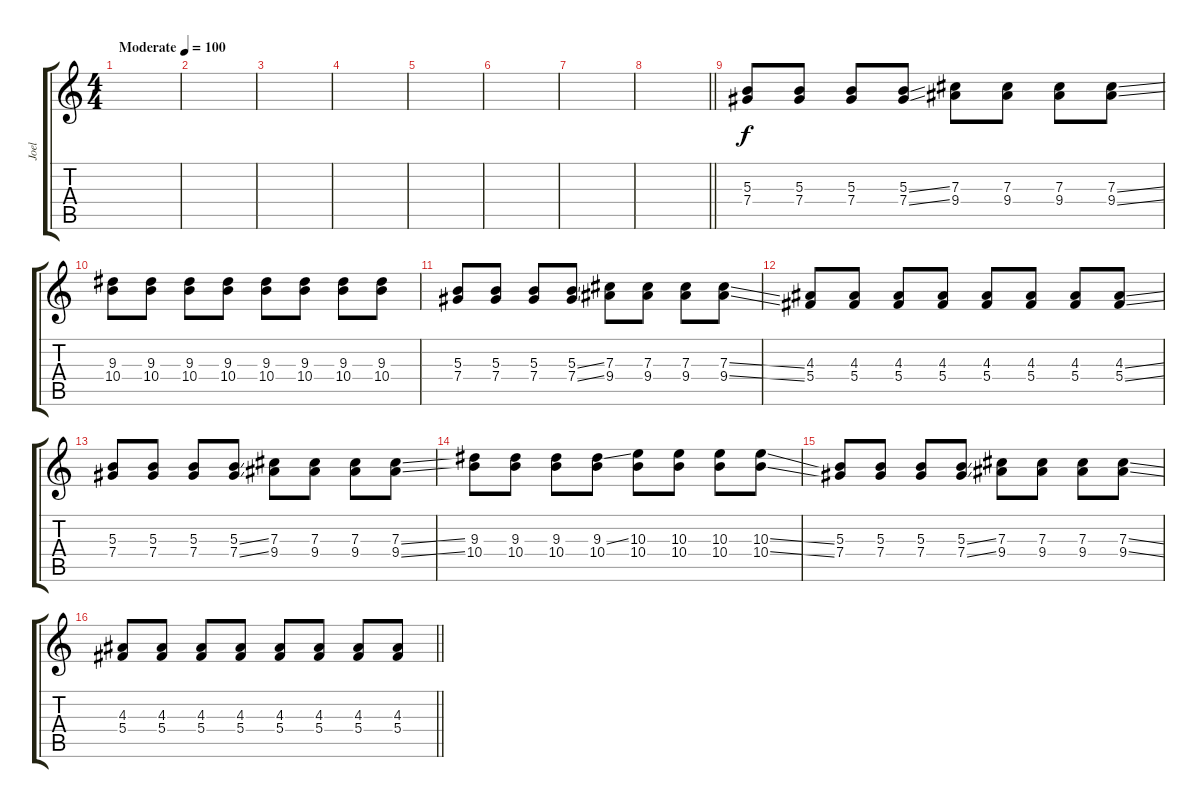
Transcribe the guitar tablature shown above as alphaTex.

\track ("Joel" "Joel") {instrument electricguitarjazz}
\staff {score tabs}
\tuning (Eb4 Bb3 Gb3 Db3 Ab2 Db2) {hide}
\ts (4 4)
\tempo (100 "Moderate")
\clef g2
\ks c
|
|
|
|
|
|
|
\barLineRight lightlight
|
\section ("" "")
(5.3 7.4).8 (5.3 7.4).8 (5.3 7.4).8 (5.3{ss} 7.4{ss}).8 (7.3 9.4).8 (7.3 9.4).8 (7.3 9.4).8 (7.3{ss} 9.4{ss}).8 |
(9.3 10.4).8 (9.3 10.4).8 (9.3 10.4).8 (9.3 10.4).8 (9.3 10.4).8 (9.3 10.4).8 (9.3 10.4).8 (9.3 10.4).8 |
(5.3 7.4).8 (5.3 7.4).8 (5.3 7.4).8 (5.3{ss} 7.4{ss}).8 (7.3 9.4).8 (7.3 9.4).8 (7.3 9.4).8 (7.3{ss} 9.4{ss}).8 |
(4.3 5.4).8 (4.3 5.4).8 (4.3 5.4).8 (4.3 5.4).8 (4.3 5.4).8 (4.3 5.4).8 (4.3 5.4).8 (4.3{ss} 5.4{ss}).8 |
(5.3 7.4).8 (5.3 7.4).8 (5.3 7.4).8 (5.3{ss} 7.4{ss}).8 (7.3 9.4).8 (7.3 9.4).8 (7.3 9.4).8 (7.3{ss} 9.4{ss}).8 |
(9.3 10.4).8 (9.3 10.4).8 (9.3 10.4).8 (9.3{ss} 10.4).8 (10.3 10.4).8 (10.3 10.4).8 (10.3 10.4).8 (10.3{ss} 10.4{ss}).8 |
(5.3 7.4).8 (5.3 7.4).8 (5.3 7.4).8 (5.3{ss} 7.4{ss}).8 (7.3 9.4).8 (7.3 9.4).8 (7.3 9.4).8 (7.3{ss} 9.4{ss}).8 |
\barLineRight lightlight
(4.3 5.4).8 (4.3 5.4).8 (4.3 5.4).8 (4.3 5.4).8 (4.3 5.4).8 (4.3 5.4).8 (4.3 5.4).8 (4.3 5.4).8
